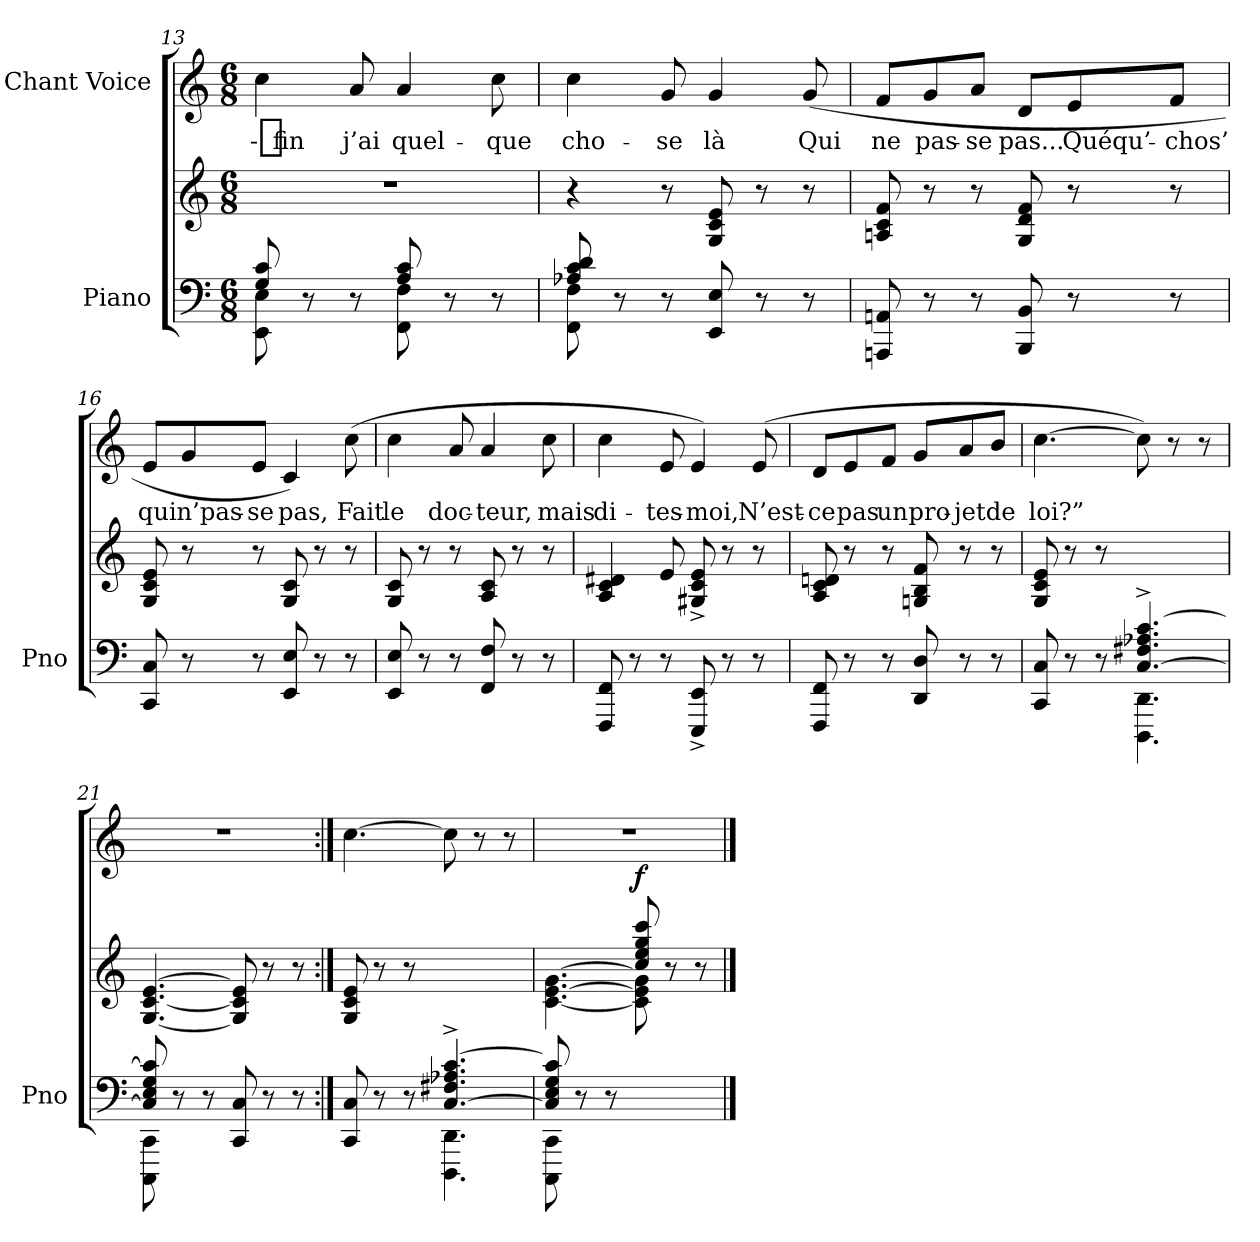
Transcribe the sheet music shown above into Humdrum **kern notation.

**kern	**kern	**dynam	**kern	**text
*part2	*part2	*part2	*part1	*part1
*staff3	*staff2	*staff2/3	*staff1	*staff1
*I"Piano	*	*	*I"Chant Voice	*
*I'Pno	*	*	*	*
!!LO:PB:g=z
*clefF4	*clefG2	*	*clefG2	*
*k[]	*k[]	*	*k[]	*
*M6/8	*M6/8	*	*M6/8	*
=13	=13	=13	=13	=13
*^	*	*	*	*
!	!	!	!	!	!LO:LY:b
8G/ 8c/	8EE\ 8E\	2.r	.	4cc\	-- fin
8r	8ryy	.	.	.	.
!	!	!	!	!	!LO:LY:b
8r	8ryy	.	.	8a/	j’ai
!	!	!	!	!	!LO:LY:b
8A/ 8c/	8FF\ 8F\	.	.	4a/	quel-
8r	8ryy	.	.	.	.
!	!	!	!	!	!LO:LY:b
8r	8ryy	.	.	8cc\	-que
=14	=14	=14	=14	=14	=14
!	!	!	!	!	!LO:LY:b
8A-X/ 8c/ 8d/	8FF\ 8F\	4r	.	4cc\	cho-
8r	8ryy	.	.	.	.
!	!	!	!	!	!LO:LY:b
8r	8ryy	8r	.	8g/	-se
!	!	!	!	!	!LO:LY:b
8EE/ 8E/	4ryy	8G/ 8c/ 8e/	.	4g/	là
8r	.	8r	.	.	.
!	!	!	!	!	!LO:LY:b
8r	8ryy	8r	.	(>8g/	Qui
=15	=15	=15	=15	=15	=15
!	!	!	!	!	!LO:LY:b
*v	*v	*	*	*	*
8AAAn/ 8AAn/	8An/ 8c/ 8f/	.	8f/L	ne
!	!	!	!	!LO:LY:b
8r	8r	.	8g/	pas-
!	!	!	!	!LO:LY:b
8r	8r	.	8a/J	-se
!	!	!	!	!LO:LY:b
8BBB/ 8BB/	8G/ 8d/ 8f/	.	8d/L	pas...
!	!	!	!	!LO:LY:b
8r	8r	.	8e/	Quéqu’-
!	!	!	!	!LO:LY:b
8r	8r	.	8f/J	-chos’
=16	=16	=16	=16	=16
!	!	!	!	!LO:LY:b
8CC/ 8C/	8G/ 8c/ 8e/	.	8e/L	qui
!	!	!	!	!LO:LY:b
8r	8r	.	8g/	n’pas-
!	!	!	!	!LO:LY:b
8r	8r	.	8e/J	-se
!	!	!	!	!LO:LY:b
8EE/ 8E/	8G/ 8c/	.	4c/)	pas,
8r	8r	.	.	.
!	!	!	!	!LO:LY:b
8r	8r	.	(>8cc\	Fait
!!LO:LB:g=z
=17	=17	=17	=17	=17
!	!	!	!	!LO:LY:b
8EE/ 8E/	8G/ 8c/	.	4cc\	le
8r	8r	.	.	.
!	!	!	!	!LO:LY:b
8r	8r	.	8a/	doc-
!	!	!	!	!LO:LY:b
8FF/ 8F/	8A/ 8c/	.	4a/	-teur,
8r	8r	.	.	.
!	!	!	!	!LO:LY:b
8r	8r	.	8cc\	mais
=18	=18	=18	=18	=18
!	!	!	!	!LO:LY:b
8FFF/ 8FF/	4A/ 4c/ 4d#X/	.	4cc\	di-
8r	.	.	.	.
!	!	!	!	!LO:LY:b
8r	8e/	.	8e/	-tes-
!	!	!	!	!LO:LY:b
8EEE/^ 8EE/^	8G#X/^ 8c/^ 8e/^	.	4e/)	-moi,
8r	8r	.	.	.
!	!	!	!	!LO:LY:b
8r	8r	.	(>8e/	N’est-
=19	=19	=19	=19	=19
!	!	!	!	!LO:LY:b
8FFF/ 8FF/	8A/ 8c/ 8dn/	.	8d/L	-ce
!	!	!	!	!LO:LY:b
8r	8r	.	8e/	pas
!	!	!	!	!LO:LY:b
8r	8r	.	8f/J	un
!	!	!	!	!LO:LY:b
8DD/ 8D/	8Gn/ 8B/ 8f/	.	8g/L	pro-
!	!	!	!	!LO:LY:b
8r	8r	.	8a/	-jet
!	!	!	!	!LO:LY:b
8r	8r	.	8b/J	de
=20	=20	=20	=20	=20
*^	*	*	*	*
!	!	!	!	!	!LO:LY:b
4.ryy	8CC/ 8C/	8G/ 8c/ 8e/	.	[4.cc\	loi?”
.	8r	8r	.	.	.
.	8r	8r	.	.	.
[4.C/^ 4.F#X/^ 4.A-X/^ [4.c/^	4.DDD\ 4.DD\	4.ryy	.	8cc\])	.
.	.	.	.	8r	.
.	.	.	.	8r	.
!!LO:LB:g=z
=21	=21	=21	=21	=21	=21
8C/] 8E/ 8G/ 8c/]	8CCC\ 8CC\	[4.G/ [4.c/ [4.e/	.	2.r	.
8r	8ryy	.	.	.	.
8r	8ryy	.	.	.	.
8CC/ 8C/	4ryy	8G/] 8c/] 8e/]	.	.	.
8r	.	8r	.	.	.
8r	8ryy	8r	.	.	.
=22:|!	=22:|!	=22:|!	=22:|!	=22:|!	=22:|!
8CC/ 8C/	4.ryy	8G/ 8c/ 8e/	.	[4.cc\	.
8r	.	8r	.	.	.
8r	.	8r	.	.	.
[4.C/^ 4.F#X/^ 4.A-X/^ [4.c/^	4.DDD\ 4.DD\	4ryy	.	8cc\]	.
.	.	.	.	8r	.
.	.	8ryy	.	8r	.
=23	=23	=23	=23	=23	=23
*	*	*^	*	*	*
8C/] 8E/ 8G/ 8c/]	8CCC\ 8CC\	[4.c\ [4.e\ [4.g\	4.ryy	.	2.r	.
8r	8ryy	.	.	.	.	.
8r	8ryy	.	.	.	.	.
!	!	!	!	!LO:DY:a	!	!
8ryy	4ryy	8c\] 8e\] 8g\]	8cc/ 8ee/ 8gg/ 8ccc/	f	.	.
8ryy	.	8r	4ryy	.	.	.
8ryy	8ryy	8r	.	.	.	.
*v	*v	*	*	*	*	*
*	*v	*v	*	*	*
==	==	==	==	==
*-	*-	*-	*-	*-
